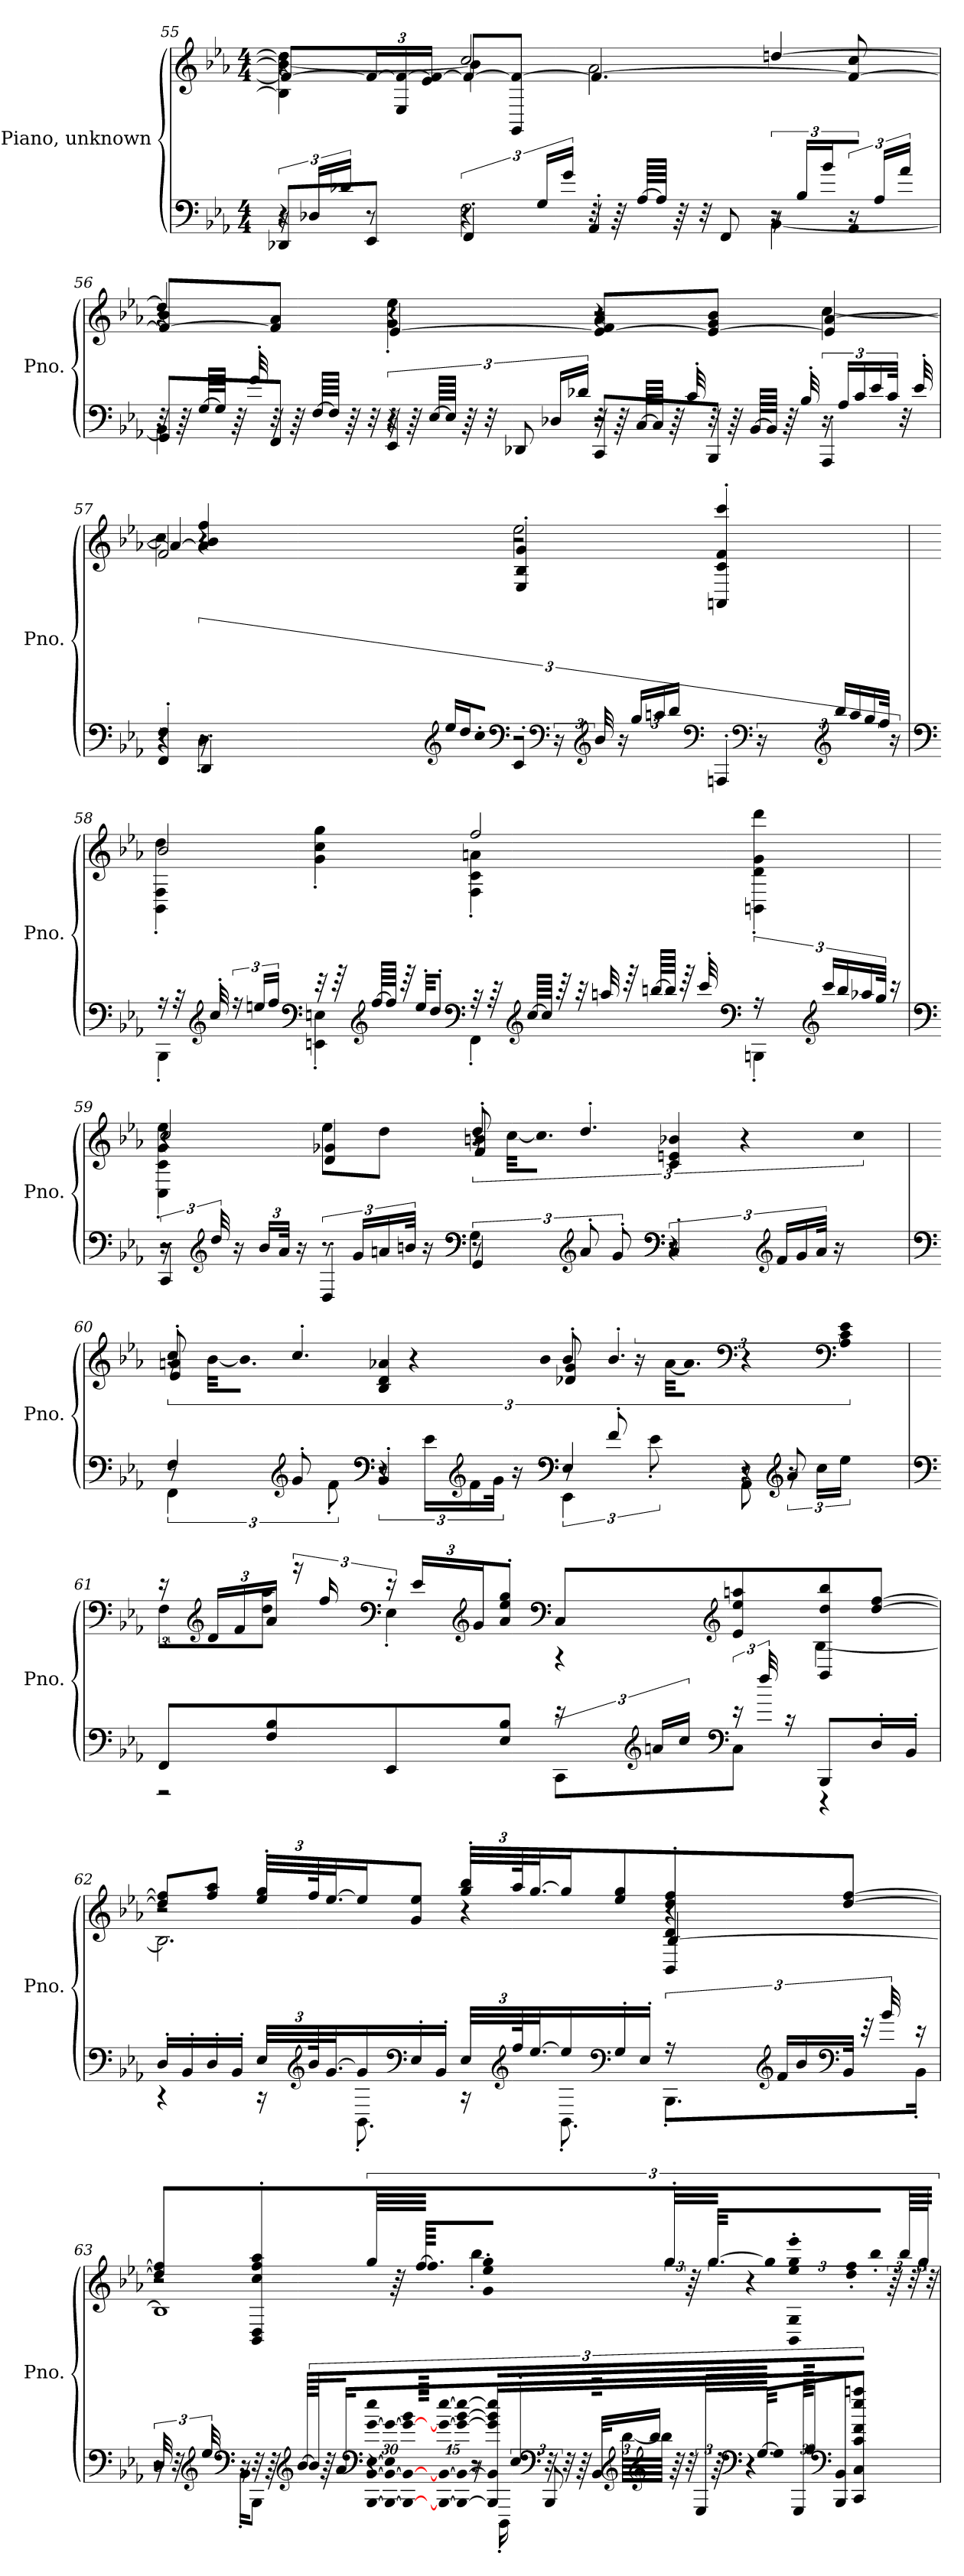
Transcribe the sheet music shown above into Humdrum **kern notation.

**kern	**kern
*part1	*part1
*staff2	*staff1
*I"Piano, unknown	*
*I'Pno.	*
!!LO:LB:g=z
*clefF4	*clefG2
*k[b-e-a-]	*k[b-e-a-]
*M4/4	*M4/4
=55	=55
*^	*^
*	*^	*	*^
24r	4r	8DD-X/L	4r	4B-\] 4b-\_ 4dd-\]	8f/L_
24D-X/LL	.	.	.	.	.
24d-X/JJ	.	.	.	.	.
*	*	*	*	*	*Xbrackettup
8r	.	8EE-/J	.	.	24f/L_
.	.	.	.	.	24E-/ 24f/_
.	.	.	.	.	24e-/ 24f/_JJ
6r	2F\	4FF'/	2cc/	4b-\]	8f/L_
.	.	.	.	.	8GG/ 8f/_J
24G/LL	.	.	.	.	.
24g/JJ	.	.	.	.	.
4AA-'/	.	32r	.	2a-\	4.f/_
.	.	64r	.	.	.
.	.	[64A-/LLLL	.	.	.
.	.	64A-/JJJJ]	.	.	.
.	.	64r	.	.	.
.	.	32r	.	.	.
.	.	8FF/	.	.	.
24r	[4BB-\	8r	[4ddn/	.	.
24B-/LL	.	.	.	.	.
24b-/J	.	.	.	.	.
8AA-/J	.	24r	.	.	8f/_ 8cc/
.	.	24A-/LL	.	.	.
.	.	24a-/JJ	.	.	.
!!LO:LB:g=z	!!	!!
=56	=56	=56	=56	=56	=56
32r	4BB-\]	8GG/L	4dd/]	4r	8f/_ 8b-/L
64r	.	.	.	.	.
[64G/LLLL	.	.	.	.	.
64G/JJJJ]	.	.	.	.	.
64r	.	.	.	.	.
32g'/	.	.	.	.	.
32r	.	8FF/J	.	.	8f/] 8a-/J
64r	.	.	.	.	.
[64F/LLLL	.	.	.	.	.
64F/JJJJ]	.	.	.	.	.
64r	.	.	.	.	.
32r	.	.	.	.	.
6EE-/	4r	32r	4r	4g\' 4ee-\'	[4e-/
.	.	64r	.	.	.
.	.	[64E-/LLLL	.	.	.
.	.	64E-/JJJJ]	.	.	.
.	.	64r	.	.	.
.	.	32r	.	.	.
.	.	8DD-X/	.	.	.
24D-X/LL	.	.	.	.	.
24d-X/JJ	.	.	.	.	.
32r	2r	8CC/L	2r	4r	8e-/_ 8f/ 8a-/L
64r	.	.	.	.	.
[64C/LLLL	.	.	.	.	.
64C/JJJJ]	.	.	.	.	.
64r	.	.	.	.	.
32c'/	.	.	.	.	.
32r	.	8BBB-/J	.	.	8e-/_ 8g/ 8b-/J
64r	.	.	.	.	.
[64BB-/LLLL	.	.	.	.	.
64BB-/JJJJ]	.	.	.	.	.
64r	.	.	.	.	.
32B-'/	.	.	.	.	.
24r	.	4AAA-'/	.	[4cc\	4e-/] [4a-/
24A-/LL	.	.	.	.	.
24c/	.	.	.	.	.
*Xbrackettup	*	*	*	*	*
24e-/	.	.	.	.	.
48c/JJk	.	.	.	.	.
32r	.	.	.	.	.
32e-'/	.	.	.	.	.
!!LO:LB:g=z	!!	!!
=57	=57	=57	=57	=57	=57
4FF/' 4F/'	4r	4r	2f/	4cc\]	4a-/_
*brackettup	*	*	*	*	*
24r	4D'\	4DD'/	.	4r	4a-/] 4b-/ 4ff/
*clefG2	*	*	*	*	*
24ee-/LL	.	.	.	.	.
24dd/J	.	.	.	.	.
8cc'/J	.	.	.	.	.
*clefF4	*	*	*	*	*
24r	2r	4EE-'/	2r	2ee-\	4E-/' 4B-/' 4g/'
*clefG2	*	*	*	*	*
48b-/	.	.	.	.	.
16r	.	.	.	.	.
*Xbrackettup	*	*	*	*	*
24gg/LL	.	.	.	.	.
24aan/	.	.	.	.	.
24bb-/JJ	.	.	.	.	.
*clefF4	*	*	*	*	*
*brackettup	*	*	*	*	*
24r	.	4AAAn'/	.	.	4AAn/' 4c/' 4f/' 4ccc/'
*clefG2	*	*	*	*	*
24bb-/LL	.	.	.	.	.
24aa/	.	.	.	.	.
*Xbrackettup	*	*	*	*	*
24gg/	.	.	.	.	.
48ff/JJk	.	.	.	.	.
16r	.	.	.	.	.
*v	*v	*v	*	*	*
*	*v	*v	*v
!!LO:LB:g=z
=58	=58
*clefF4	*
*^	*^
16r	4BBB-'\	2b-/	4BB-\' 4F\' 4dd\'
32r	.	.	.
*clefG2	*	*	*
32cc'/	.	.	.
*brackettup	*	*	*
24r	.	.	.
24een/LL	.	.	.
24ff/JJ	.	.	.
*clefF4	*	*	*
32r	4EEn\' 4En\'	.	4g\' 4cc\' 4gg\'
64r	.	.	.
*clefG2	*	*	*
[64ff/LLLL	.	.	.
64ff/JJJJ]	.	.	.
64r	.	.	.
32ee'/KKL	.	.	.
8dd'/J	.	.	.
*clefF4	*	*	*
32r	4FF'\	2ff/	4F\' 4c\' 4an\'
64r	.	.	.
*clefG2	*	*	*
[64cc/LLLL	.	.	.
64cc/JJJJ]	.	.	.
64r	.	.	.
32r	.	.	.
32aan/	.	.	.
64r	.	.	.
[64bbn/LLLL	.	.	.
64bb/JJJJ]	.	.	.
64r	.	.	.
32ccc'/	.	.	.
*clefF4	*	*	*
24r	4BBBn'\	.	4BBn\' 4d\' 4g\' 4ddd\'
*clefG2	*	*	*
24ccc/LL	.	.	.
24bb/	.	.	.
*Xbrackettup	*	*	*
24aa-X/	.	.	.
48gg/JJk	.	.	.
16r	.	.	.
*v	*v	*	*
*	*v	*v
!!LO:LB:g=z
=59	=59
*clefF4	*
*brackettup	*
*^	*^
*	*^	*	*^
24r	2r	4CC'/	2cc/	4C\' 4c\' 4g\' 4ee-\'	4r
*clefG2	*	*	*	*	*
48dd/	.	.	.	.	.
16r	.	.	.	.	.
*Xbrackettup	*	*	*	*	*
24b-/LL	.	.	.	.	.
48a-/JJk	.	.	.	.	.
16r	.	.	.	.	.
*brackettup	*	*	*	*	*
12r	.	4D'/	.	8ee-\L	4d/ 4g-X/
24g/LL	.	.	.	.	.
*Xbrackettup	*	*	*	*	*
24an/	.	.	.	8dd\J	.
48bn/JJk	.	.	.	.	.
16r	.	.	.	.	.
*clefF4	*	*	*	*	*
*brackettup	*	*	*	*brackettup	*
6GG/	4G\	8r	8dd'/	24r	4f/ 4bn/
.	.	.	.	[48cc\KKL	.
.	.	.	.	8.cc\J]	.
*clefG2	*	*	*	*	*
.	.	8a'/	4.dd'/	.	.
12g'/	.	.	.	.	.
*clefF4	*	*	*	*	*
12r	4r	4C'/	.	8r	4c/ 4en/ 4b-X/
*clefG2	*	*	*	*	*
24f/LL	.	.	.	.	.
*Xbrackettup	*	*	*	*	*
24g/	.	.	.	8cc\	.
48a/JJk	.	.	.	.	.
16r	.	.	.	.	.
!!LO:PB:g=z	!!	!!
=60	=60	=60	=60	=60	=60
*clefF4	*	*	*	*	*
*	*brackettup	*	*	*	*
8r	6FF\	4F/	8cc'/	24r	4e-/ 4an/
.	.	.	.	[48b-\KKL	.
.	.	.	.	8.b-\J]	.
*clefG2	*	*	*	*	*
8g'/	.	.	4.cc'/	.	.
.	12f'\	.	.	.	.
*clefF4	*	*	*	*	*
4BB-'/	12r	4r	.	8r	4B-/ 4d/ 4a-X/
.	24e-\LL	.	.	.	.
*clefG2	*	*	*	*	*
*	*Xbrackettup	*	*	*	*
.	24f\	.	.	8b-\	.
.	48g\JJk	.	.	.	.
.	16r	.	.	.	.
*clefF4	*	*	*	*	*
*	*brackettup	*	*	*	*
8r	6EE-\	4E-/	8b-'/	24r	4d-X/ 4g/
.	.	.	.	[48a-\KKL	.
.	.	.	.	8.a-\J]	.
8f'/	.	.	4.b-'/	.	.
.	12e-'\	.	.	.	.
*	*	*	*clefF4	*	*
8r	8AA-\	4r	.	4A-\ 4c\ 4e-\	4r
*clefG2	*	*	*	*	*
8a-/	24r	.	.	.	.
.	24cc\LL	.	.	.	.
.	24ee-\JJ	.	.	.	.
*v	*v	*v	*	*	*
*	*v	*v	*v
!!LO:LB:g=z
=61	=61
*clefF4	*
*^	*^
8FF/L	2r	24r	8F\L
*	*	*clefG2	*
.	.	24d/LL	.
.	.	24f/	.
8F/ 8B-/	.	24a-/JJ	8dd\ 8aa-\J
.	.	24r	.
.	.	24ff/	.
*	*	*clefF4	*
8EE-/	.	24r	4E-'\
.	.	24e-/LL	.
*	*	*clefG2	*
.	.	24g/J	.
8E-/ 8B-/J	.	8a-/' 8ee-/' 8gg/'J	.
*	*	*clefF4	*
24r	8CC\L	8C/L	4r
*clefG2	*	*	*
24an/LL	.	.	.
24cc/JJ	.	.	.
*clefF4	*	*clefG2	*
24r	8C\J	8e-/ 8ee-/ 8aan/	.
48ff/	.	.	.
16r	.	.	.
8BBB-/L	4r	8BB-/ 8dd/ 8bb-/	[4B-\
16D'/L	.	[8dd/ [8ff/J	.
16BB-'/JJ	.	.	.
!!LO:LB:g=z
=62	=62	=62	=62
*	*	*	*^
16D'/LL	4r	8dd/] 8ff/]L	2.B-\]	2r
16BB-'/	.	.	.	.
16D'/	.	8ff/ 8aa-/J	.	.
16BB-'/JJ	.	.	.	.
*Xbrackettup	*	*Xbrackettup	*	*
48E-/LLL	16r	48ee-/' 48gg/'LLL	.	.
*clefG2	*	*	*	*
96b-/K	.	96ff/K	.	.
[48.g/J	.	[48.ee-/J	.	.
16g/]	8.BB-'\	16ee-/J]	.	.
*clefF4	*	*	*	*
16E-'/	.	8g/ 8ee-/J	.	.
16BB-'/JJ	.	.	.	.
48E-/LLL	16r	48gg/' 48bb-/'LLL	.	4r
*clefG2	*	*	*	*
96ff/K	.	96aa-/K	.	.
[48.ee-/J	.	[48.gg/J	.	.
16ee-/]	8.BB-'\	16gg/J]	.	.
*clefF4	*	*	*	*
16G'/	.	8ee-/ 8gg/	.	.
16E-'/JJ	.	.	.	.
*brackettup	*	*	*	*
24r	8.BBB-'\L	8BB-/' 8d/' 8dd/' 8ff/'	4r	[4B-/
*clefG2	*	*	*	*
24f/LL	.	.	.	.
24b-/	.	.	.	.
*clefF4	*	*	*	*
48BB-/JJk	.	[8dd/ [8ff/J	.	.
48r	.	.	.	.
48b-/	.	.	.	.
16r	16BB-'\Jk	.	.	.
!!LO:LB:g=z	!!	!!
=63	=63	=63	=63	=63
*	*^	*	*	*
48D/	16r	2r	8dd/] 8ff/]L	2r	1B-]
48r	.	.	.	.	.
*clefG2	*	*	*	*	*
48ee-/	.	.	.	.	.
*clefF4	*	*	*	*	*
16r	16BB-'\KL	.	.	.	.
32r	8BBB-\J	.	8BB-/' 8D/' 8cc/' 8ff/' 8aa-/'	.	.
64r	.	.	.	.	.
*clefG2	*	*	*	*	*
[64b-/LLLL	.	.	.	.	.
96b-/JJJJ]	.	.	.	.	.
96r	.	.	.	.	.
24a-/LL	.	.	.	.	.
*clefF4	*	*	*	*	*
*Xbrackettup	*	*	*	*	*
!LO:N:vis=256	!	!	!	!	!
*	*	*	*brackettup	*	*
[1920%17BBB-/ [1920%17BB-/ [1920%17E-/ [1920%17g/ 1920%17ee-/LLL	4r	.	96gg/Jkkk	.	.
!LO:N:vis=256	!	!	!	!	!
1920%17BBB-/_ 1920%17BB-/_ 1920%17E-/] 1920%17g/_J	.	.	.	.	.
.	.	.	96r	.	.
!LO:N:vis=64	!	!	!	!	!
960%17BBB-/_ 960%17BB-/_ 960%17g/_ 960%17b-/	.	.	.	.	.
.	.	.	[96ff/KKLL	.	.
.	.	.	16.ff/J]	.	.
1920ryy	.	.	.	.	.
!LO:N:vis=256	!	!	!	!	!
1920%17BBB-/_ 1920%17BB-/_ 1920%17g/_ [1920%17ee-/K	.	.	.	.	.
!LO:N:vis=64	!	!	!	!	!
960%17BBB-/_ 960%17BB-/_ 960%17g/_ [960%17b-/ 960%17ee-/_JJ	.	.	.	.	.
16BBB-/] 16BB-/] 16g/] 16b-/] 16ee-/]	.	.	.	.	.
*brackettup	*	*	*	*	*
24E-'/JJ	.	.	8g/' 8ee-/' 8gg/'J	.	.
48r	.	.	.	.	.
48BB-/KLL	.	.	.	.	.
*clefG2	*	*	*	*	*
24bb-/JJ	.	.	.	.	.
48E-/	16r	8r	48gg'/	4bb-'\	.
96r	.	.	96r	.	.
[48.ee-/KKL	.	.	[48.gg/KLL	.	.
8ee-/]	16BB-'\	.	16gg/J]	.	.
*clefF4	*	*	*	*	*
.	32r	8BBB-/	8BB-/' 8G/' 8ee-/' 8gg/' 8eee-/'	.	.
.	64r	.	.	.	.
*clefG2	*	*	*	*	*
.	[64bb-\LLLL	.	.	.	.
*Xbrackettup	*	*	*	*	*
48E-/KL	64bb-\JJJJ]	.	.	.	.
.	64r	.	.	.	.
24ff/J	.	.	.	.	.
.	32r	.	.	.	.
*clefF4	*	*	*	*	*
8BBB-/ 8BB-/	4r	4r	8dd/' 8ff/'	4r	.
8CC/ 8C/ 8c/ 8f/ 8ee-/ 8aan/J	.	.	32bb-'/Jkk	.	.
.	.	.	96r	.	.
.	.	.	96bb-/	.	.
.	.	.	32r	.	.
.	.	.	96gg/	.	.
.	.	.	32r	.	.
*v	*v	*v	*	*	*
*	*v	*v	*v
=	=
*-	*-
